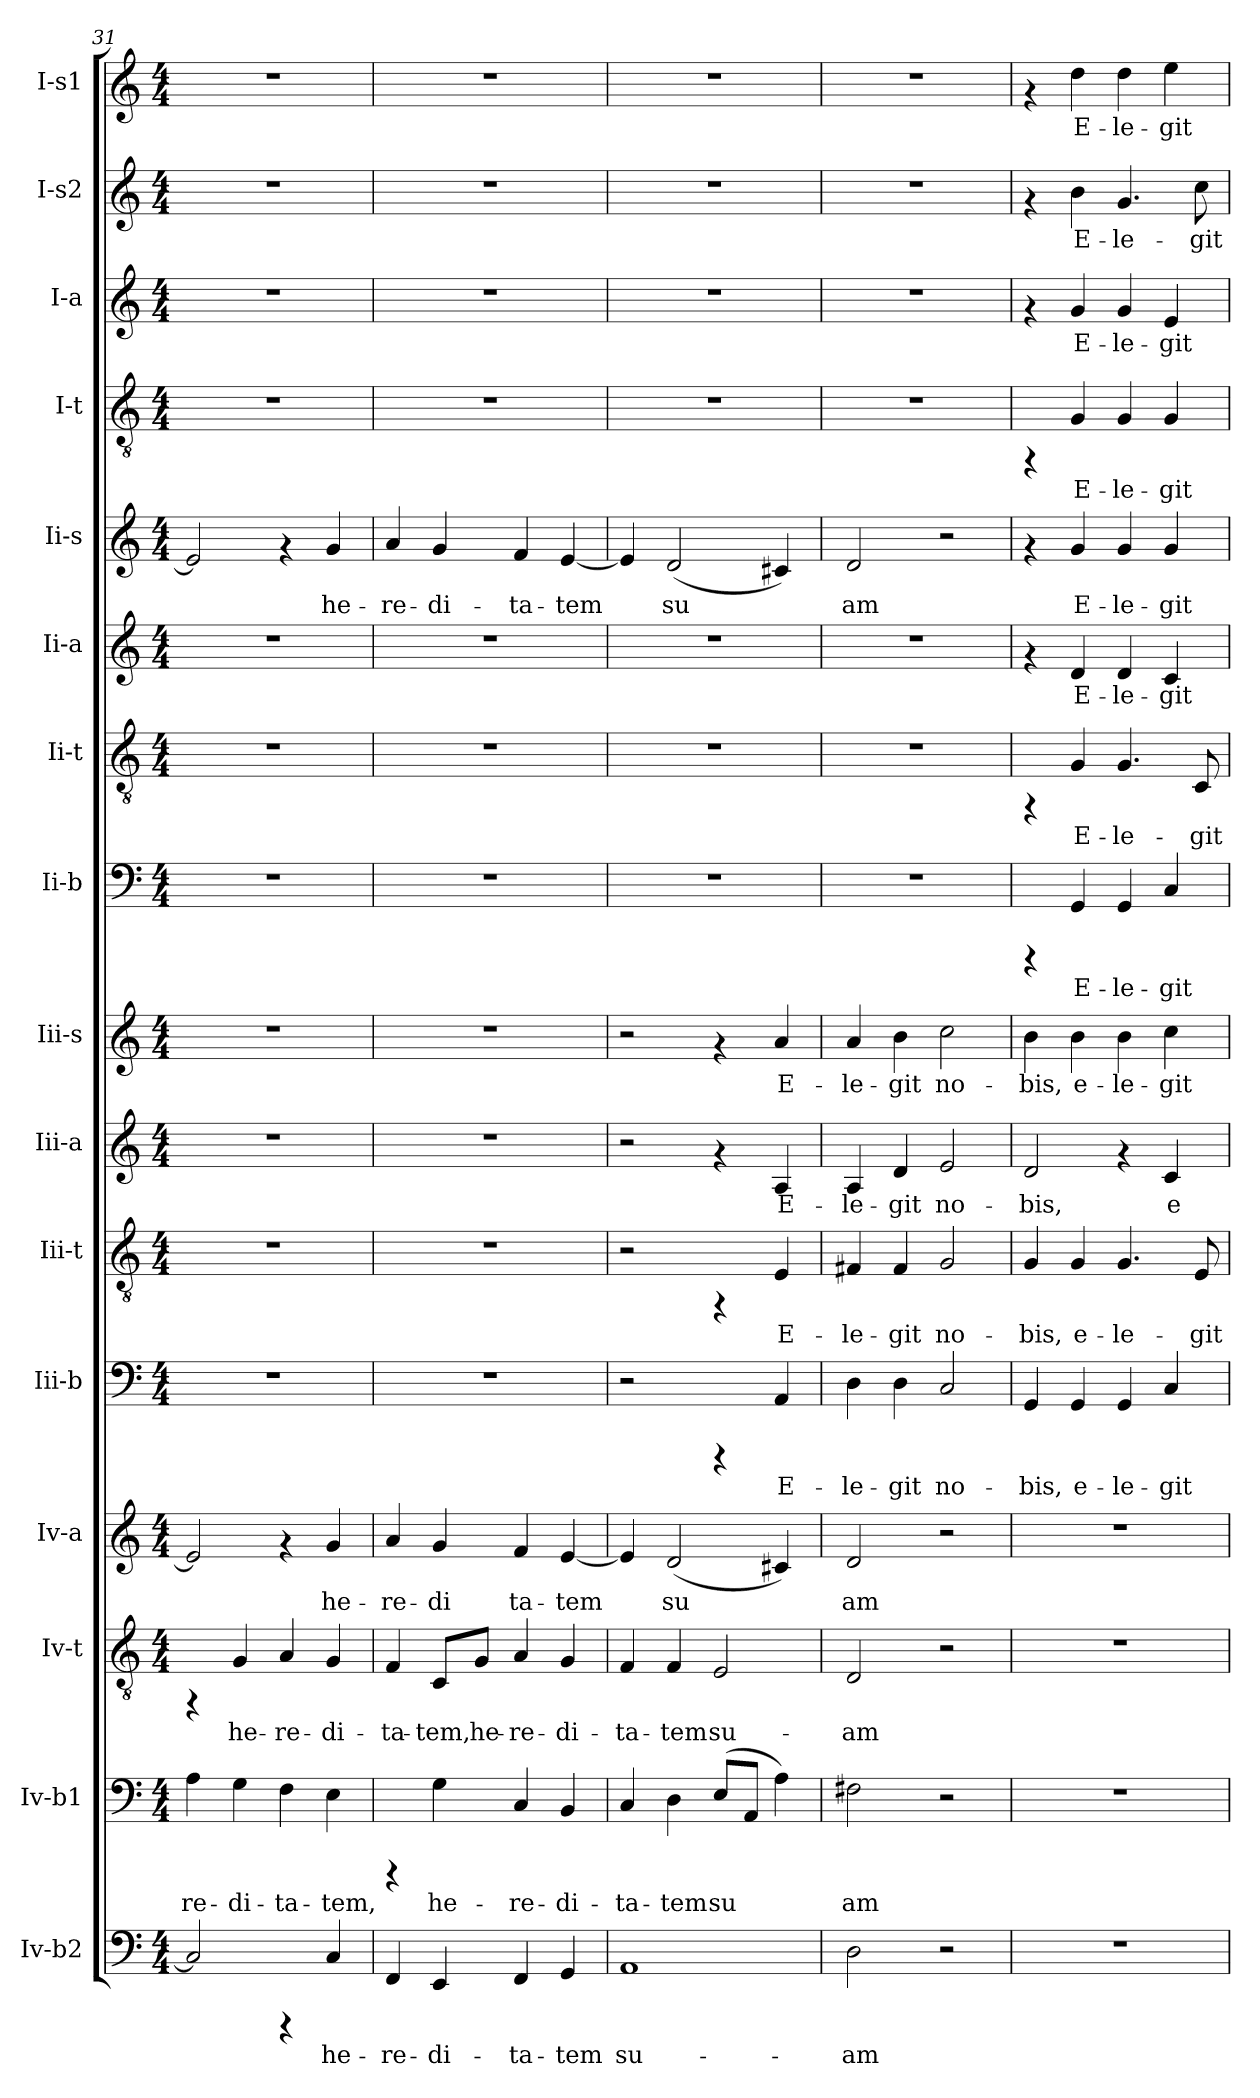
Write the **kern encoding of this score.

**kern	**text	**kern	**text	**kern	**text	**kern	**text	**kern	**text	**kern	**text	**kern	**text	**kern	**text	**kern	**text	**kern	**text	**kern	**text	**kern	**text	**kern	**text	**kern	**text	**kern	**text	**kern	**text
*part16	*part16	*part15	*part15	*part14	*part14	*part13	*part13	*part12	*part12	*part11	*part11	*part10	*part10	*part9	*part9	*part8	*part8	*part7	*part7	*part6	*part6	*part5	*part5	*part4	*part4	*part3	*part3	*part2	*part2	*part1	*part1
*staff16	*staff16	*staff15	*staff15	*staff14	*staff14	*staff13	*staff13	*staff12	*staff12	*staff11	*staff11	*staff10	*staff10	*staff9	*staff9	*staff8	*staff8	*staff7	*staff7	*staff6	*staff6	*staff5	*staff5	*staff4	*staff4	*staff3	*staff3	*staff2	*staff2	*staff1	*staff1
*I"Iv-b2	*	*I"Iv-b1	*	*I"Iv-t	*	*I"Iv-a	*	*I"Iii-b	*	*I"Iii-t	*	*I"Iii-a	*	*I"Iii-s	*	*I"Ii-b	*	*I"Ii-t	*	*I"Ii-a	*	*I"Ii-s	*	*I"I-t	*	*I"I-a	*	*I"I-s2	*	*I"I-s1	*
*clefF4	*	*clefF4	*	*clefGv2	*	*clefG2	*	*clefF4	*	*clefGv2	*	*clefG2	*	*clefG2	*	*clefF4	*	*clefGv2	*	*clefG2	*	*clefG2	*	*clefGv2	*	*clefG2	*	*clefG2	*	*clefG2	*
*k[]	*	*k[]	*	*k[]	*	*k[]	*	*k[]	*	*k[]	*	*k[]	*	*k[]	*	*k[]	*	*k[]	*	*k[]	*	*k[]	*	*k[]	*	*k[]	*	*k[]	*	*k[]	*
*C:	*	*C:	*	*C:	*	*C:	*	*C:	*	*C:	*	*C:	*	*C:	*	*C:	*	*C:	*	*C:	*	*C:	*	*C:	*	*C:	*	*C:	*	*C:	*
*M4/4	*	*M4/4	*	*M4/4	*	*M4/4	*	*M4/4	*	*M4/4	*	*M4/4	*	*M4/4	*	*M4/4	*	*M4/4	*	*M4/4	*	*M4/4	*	*M4/4	*	*M4/4	*	*M4/4	*	*M4/4	*
=31	=31	=31	=31	=31	=31	=31	=31	=31	=31	=31	=31	=31	=31	=31	=31	=31	=31	=31	=31	=31	=31	=31	=31	=31	=31	=31	=31	=31	=31	=31	=31
!	!LO:LY:b:cj	!	!LO:LY:b:cj	!	!	!	!LO:LY:b:cj	!	!	!	!	!	!	!	!	!	!	!	!	!	!	!	!LO:LY:b:cj	!	!	!	!	!	!	!	!
2C/]	.	4A\	-re-	4rFF	.	2e/]	.	1r	.	1r	.	1r	.	1r	.	1r	.	1r	.	1r	.	2e/]	.	1r	.	1r	.	1r	.	1r	.
!	!	!	!LO:LY:b:cj	!	!LO:LY:b:cj	!	!	!	!	!	!	!	!	!	!	!	!	!	!	!	!	!	!	!	!	!	!	!	!	!	!
.	.	4G\	-di-	4G/	he-	.	.	.	.	.	.	.	.	.	.	.	.	.	.	.	.	.	.	.	.	.	.	.	.	.	.
!	!	!	!LO:LY:b:cj	!	!LO:LY:b:cj	!	!	!	!	!	!	!	!	!	!	!	!	!	!	!	!	!	!	!	!	!	!	!	!	!	!
4rCCC	.	4F\	-ta-	4A/	-re-	4rf	.	.	.	.	.	.	.	.	.	.	.	.	.	.	.	4rf	.	.	.	.	.	.	.	.	.
!	!LO:LY:b:cj	!	!LO:LY:b:cj	!	!LO:LY:b:cj	!	!LO:LY:b:cj	!	!	!	!	!	!	!	!	!	!	!	!	!	!	!	!LO:LY:b:cj	!	!	!	!	!	!	!	!
4C/	he-	4E\	-tem,	4G/	-di-	4g/	he-	.	.	.	.	.	.	.	.	.	.	.	.	.	.	4g/	he-	.	.	.	.	.	.	.	.
=32	=32	=32	=32	=32	=32	=32	=32	=32	=32	=32	=32	=32	=32	=32	=32	=32	=32	=32	=32	=32	=32	=32	=32	=32	=32	=32	=32	=32	=32	=32	=32
!	!LO:LY:b:cj	!	!	!	!LO:LY:b:cj	!	!LO:LY:b:cj	!	!	!	!	!	!	!	!	!	!	!	!	!	!	!	!LO:LY:b:cj	!	!	!	!	!	!	!	!
4FF/	-re-	4rCCC	.	4F/	-ta-	4a/	-re-	1r	.	1r	.	1r	.	1r	.	1r	.	1r	.	1r	.	4a/	-re-	1r	.	1r	.	1r	.	1r	.
!	!LO:LY:b:cj	!	!LO:LY:b:cj	!	!LO:LY:b:cj	!	!LO:LY:b:cj	!	!	!	!	!	!	!	!	!	!	!	!	!	!	!	!LO:LY:b:cj	!	!	!	!	!	!	!	!
4EE/	-di-	4G\	he-	8C/L	-tem,	4g/	-di	.	.	.	.	.	.	.	.	.	.	.	.	.	.	4g/	-di-	.	.	.	.	.	.	.	.
!	!	!	!	!	!LO:LY:b:cj	!	!	!	!	!	!	!	!	!	!	!	!	!	!	!	!	!	!	!	!	!	!	!	!	!	!
.	.	.	.	8G/J	he-	.	.	.	.	.	.	.	.	.	.	.	.	.	.	.	.	.	.	.	.	.	.	.	.	.	.
!	!LO:LY:b:cj	!	!LO:LY:b:cj	!	!LO:LY:b:cj	!	!LO:LY:b:cj	!	!	!	!	!	!	!	!	!	!	!	!	!	!	!	!LO:LY:b:cj	!	!	!	!	!	!	!	!
4FF/	-ta-	4C/	-re-	4A/	-re-	4f/	ta-	.	.	.	.	.	.	.	.	.	.	.	.	.	.	4f/	-ta-	.	.	.	.	.	.	.	.
!	!LO:LY:b:cj	!	!LO:LY:b:cj	!	!LO:LY:b:cj	!	!LO:LY:b:cj	!	!	!	!	!	!	!	!	!	!	!	!	!	!	!	!LO:LY:b:cj	!	!	!	!	!	!	!	!
4GG/	-tem	4BB/	-di-	4G/	-di-	[<4e/	-tem	.	.	.	.	.	.	.	.	.	.	.	.	.	.	[<4e/	-tem	.	.	.	.	.	.	.	.
=33	=33	=33	=33	=33	=33	=33	=33	=33	=33	=33	=33	=33	=33	=33	=33	=33	=33	=33	=33	=33	=33	=33	=33	=33	=33	=33	=33	=33	=33	=33	=33
!	!LO:LY:b:cj	!	!LO:LY:b:cj	!	!LO:LY:b:cj	!	!LO:LY:b:cj	!	!	!	!	!	!	!	!	!	!	!	!	!	!	!	!LO:LY:b:cj	!	!	!	!	!	!	!	!
1AA	su-	4C/	-ta-	4F/	-ta-	4e/]	.	2r	.	2r	.	2r	.	2r	.	1r	.	1r	.	1r	.	4e/]	.	1r	.	1r	.	1r	.	1r	.
!	!	!	!LO:LY:b:cj	!	!LO:LY:b:cj	!	!LO:LY:b:cj	!	!	!	!	!	!	!	!	!	!	!	!	!	!	!	!LO:LY:b:cj	!	!	!	!	!	!	!	!
.	.	4D\	-tem	4F/	-tem	(<2d/	su-	.	.	.	.	.	.	.	.	.	.	.	.	.	.	(<2d/	su-	.	.	.	.	.	.	.	.
!	!	!	!LO:LY:b:cj	!	!LO:LY:b:cj	!	!	!	!	!	!	!	!	!	!	!	!	!	!	!	!	!	!	!	!	!	!	!	!	!	!
.	.	(>8E/L	su-	2E/	su-	.	.	4rCCC	.	4rFF	.	4rf	.	4rf	.	.	.	.	.	.	.	.	.	.	.	.	.	.	.	.	.
!	!	!	!LO:LY:b:cj	!	!	!	!	!	!	!	!	!	!	!	!	!	!	!	!	!	!	!	!	!	!	!	!	!	!	!	!
.	.	8AA/J	--	.	.	.	.	.	.	.	.	.	.	.	.	.	.	.	.	.	.	.	.	.	.	.	.	.	.	.	.
!	!	!	!LO:LY:b:cj	!	!	!	!LO:LY:b:cj	!	!LO:LY:b:cj	!	!LO:LY:b:cj	!	!LO:LY:b:cj	!	!LO:LY:b:cj	!	!	!	!	!	!	!	!LO:LY:b:cj	!	!	!	!	!	!	!	!
.	.	4A\)	--	.	.	4c#X/)	--	4AA/	E-	4E/	E-	4A/	-E-	4a/	E-	.	.	.	.	.	.	4c#X/)	--	.	.	.	.	.	.	.	.
=34	=34	=34	=34	=34	=34	=34	=34	=34	=34	=34	=34	=34	=34	=34	=34	=34	=34	=34	=34	=34	=34	=34	=34	=34	=34	=34	=34	=34	=34	=34	=34
!	!LO:LY:b:cj	!	!LO:LY:b:cj	!	!LO:LY:b:cj	!	!LO:LY:b:cj	!	!LO:LY:b:cj	!	!LO:LY:b:cj	!	!LO:LY:b:cj	!	!LO:LY:b:cj	!	!	!	!	!	!	!	!LO:LY:b:cj	!	!	!	!	!	!	!	!
2D\	-am	2F#X\	-am	2D/	-am	2d/	-am	4D\	-le-	4F#X/	-le-	4A/	-le-	4a/	-le-	1r	.	1r	.	1r	.	2d/	-am	1r	.	1r	.	1r	.	1r	.
!	!	!	!	!	!	!	!	!	!LO:LY:b:cj	!	!LO:LY:b:cj	!	!LO:LY:b:cj	!	!LO:LY:b:cj	!	!	!	!	!	!	!	!	!	!	!	!	!	!	!	!
.	.	.	.	.	.	.	.	4D\	-git	4F#/	-git	4d/	-git	4b\	-git	.	.	.	.	.	.	.	.	.	.	.	.	.	.	.	.
!	!	!	!	!	!	!	!	!	!LO:LY:b:cj	!	!LO:LY:b:cj	!	!LO:LY:b:cj	!	!LO:LY:b:cj	!	!	!	!	!	!	!	!	!	!	!	!	!	!	!	!
2r	.	2r	.	2r	.	2r	.	2C/	no-	2G/	no-	2e/	no-	2cc\	no-	.	.	.	.	.	.	2r	.	.	.	.	.	.	.	.	.
!!LO:PB:g=z
=35	=35	=35	=35	=35	=35	=35	=35	=35	=35	=35	=35	=35	=35	=35	=35	=35	=35	=35	=35	=35	=35	=35	=35	=35	=35	=35	=35	=35	=35	=35	=35
!	!	!	!	!	!	!	!	!	!LO:LY:b:cj	!	!LO:LY:b:cj	!	!LO:LY:b:cj	!	!LO:LY:b:cj	!	!	!	!	!	!	!	!	!	!	!	!	!	!	!	!
1r	.	1r	.	1r	.	1r	.	4GG/	-bis,	4G/	-bis,	2d/	-bis,	4b\	-bis,	4rCCC	.	4rFF	.	4rf	.	4rf	.	4rFF	.	4rf	.	4rf	.	4rf	.
!	!	!	!	!	!	!	!	!	!LO:LY:b:cj	!	!LO:LY:b:cj	!	!	!	!LO:LY:b:cj	!	!LO:LY:b:cj	!	!LO:LY:b:cj	!	!LO:LY:b:cj	!	!LO:LY:b:cj	!	!LO:LY:b:cj	!	!LO:LY:b:cj	!	!LO:LY:b:cj	!	!LO:LY:b:cj
.	.	.	.	.	.	.	.	4GG/	e-	4G/	e-	.	.	4b\	e-	4GG/	E-	4G/	E-	4d/	E-	4g/	E-	4G/	E-	4g/	E-	4b\	E-	4dd\	E-
!	!	!	!	!	!	!	!	!	!LO:LY:b:cj	!	!LO:LY:b:cj	!	!	!	!LO:LY:b:cj	!	!LO:LY:b:cj	!	!LO:LY:b:cj	!	!LO:LY:b:cj	!	!LO:LY:b:cj	!	!LO:LY:b:cj	!	!LO:LY:b:cj	!	!LO:LY:b:cj	!	!LO:LY:b:cj
.	.	.	.	.	.	.	.	4GG/	-le-	4.G/	-le-	4rf	.	4b\	-le-	4GG/	-le-	4.G/	-le-	4d/	-le-	4g/	-le-	4G/	-le-	4g/	-le-	4.g/	-le-	4dd\	-le-
!	!	!	!	!	!	!	!	!	!LO:LY:b:cj	!	!	!	!LO:LY:b:cj	!	!LO:LY:b:cj	!	!LO:LY:b:cj	!	!	!	!LO:LY:b:cj	!	!LO:LY:b:cj	!	!LO:LY:b:cj	!	!LO:LY:b:cj	!	!	!	!LO:LY:b:cj
.	.	.	.	.	.	.	.	4C/	-git	.	.	4c/	e-	4cc\	-git	4C/	-git	.	.	4c/	-git	4g/	-git	4G/	-git	4e/	-git	.	.	4ee\	-git
!	!	!	!	!	!	!	!	!	!	!	!LO:LY:b:cj	!	!	!	!	!	!	!	!LO:LY:b:cj	!	!	!	!	!	!	!	!	!	!LO:LY:b:cj	!	!
.	.	.	.	.	.	.	.	.	.	8E/	-git	.	.	.	.	.	.	8C/	-git-	.	.	.	.	.	.	.	.	8cc\	-git	.	.
=	=	=	=	=	=	=	=	=	=	=	=	=	=	=	=	=	=	=	=	=	=	=	=	=	=	=	=	=	=	=	=
*-	*-	*-	*-	*-	*-	*-	*-	*-	*-	*-	*-	*-	*-	*-	*-	*-	*-	*-	*-	*-	*-	*-	*-	*-	*-	*-	*-	*-	*-	*-	*-
